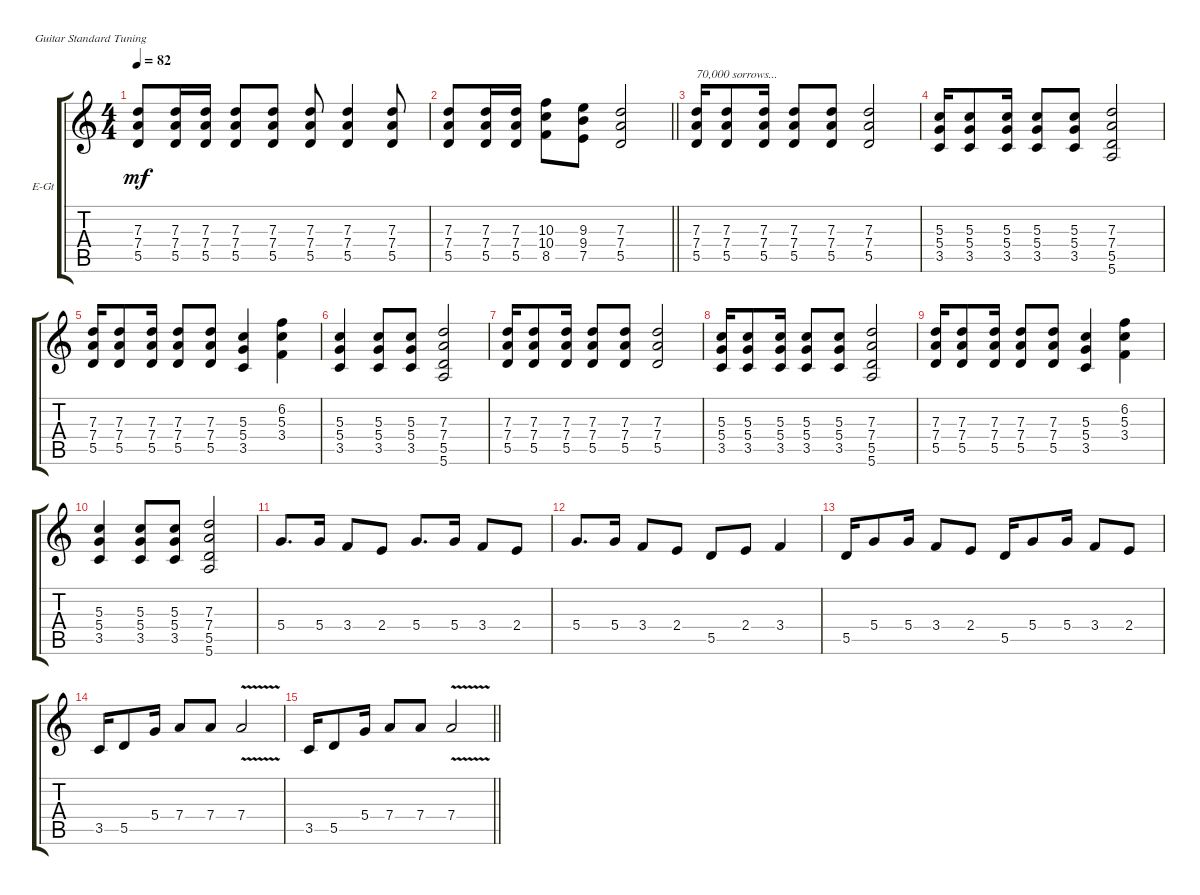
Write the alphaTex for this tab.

\bracketExtendMode groupsimilarinstruments
\firstSystemTrackNameOrientation horizontal
\otherSystemsTrackNameOrientation horizontal
\track ("Electric Guitar 2" "E-Gt") {multiBarRest instrument distortionguitar}
\staff {score tabs}
\tuning (E4 B3 G3 D3 A2 E2)
\ts (4 4)
\tempo 82
\clef g2
\ks c
(5.5 7.4 7.3).8{dy mf} (5.5 7.4 7.3).16 (5.5 7.4 7.3).16 (5.5 7.4 7.3).8 (5.5 7.4 7.3).8 (5.5 7.4 7.3).8 (5.5 7.4 7.3).4 (5.5 7.4 7.3).8 |
\barLineRight lightlight
(5.5 7.4 7.3).8 (5.5 7.4 7.3).16 (5.5 7.4 7.3).16 (8.5 10.4 10.3).8 (7.5 9.4 9.3).8 (7.3 7.4 5.5).2 |
(5.5 7.4 7.3).16{txt "70,000 sorrows..."} (5.5 7.4 7.3).8 (5.5 7.4 7.3).16 (5.5 7.4 7.3).8 (5.5 7.4 7.3).8 (5.5 7.4 7.3).2 |
(3.5 5.4 5.3).16 (3.5 5.4 5.3).8 (3.5 5.4 5.3).16 (3.5 5.4 5.3).8 (3.5 5.4 5.3).8 (5.5 7.4 7.3 5.6).2 |
(5.5 7.4 7.3).16 (5.5 7.4 7.3).8 (5.5 7.4 7.3).16 (5.5 7.4 7.3).8 (5.5 7.4 7.3).8 (3.5 5.4 5.3).4 (3.4 5.3 6.2).4 |
(3.5 5.4 5.3).4 (3.5 5.4 5.3).8 (3.5 5.4 5.3).8 (5.5 7.4 7.3 5.6).2 |
(5.5 7.4 7.3).16 (5.5 7.4 7.3).8 (5.5 7.4 7.3).16 (5.5 7.4 7.3).8 (5.5 7.4 7.3).8 (5.5 7.4 7.3).2 |
(3.5 5.4 5.3).16 (3.5 5.4 5.3).8 (3.5 5.4 5.3).16 (3.5 5.4 5.3).8 (3.5 5.4 5.3).8 (5.5 7.4 7.3 5.6).2 |
(5.5 7.4 7.3).16 (5.5 7.4 7.3).8 (5.5 7.4 7.3).16 (5.5 7.4 7.3).8 (5.5 7.4 7.3).8 (3.5 5.4 5.3).4 (3.4 5.3 6.2).4 |
(3.5 5.4 5.3).4 (3.5 5.4 5.3).8 (3.5 5.4 5.3).8 (5.5 7.4 7.3 5.6).2 |
5.4.8{d} 5.4.16 3.4.8 2.4.8 5.4.8{d} 5.4.16 3.4.8 2.4.8 |
5.4.8{d} 5.4.16 3.4.8 2.4.8 5.5.8 2.4.8 3.4.4 |
5.5.16 5.4.8 5.4.16 3.4.8 2.4.8 5.5.16 5.4.8 5.4.16 3.4.8 2.4.8 |
3.5.16 5.5.8 5.4.16 7.4.8 7.4.8 7.4{v}.2 |
\barLineRight lightlight
3.5.16 5.5.8 5.4.16 7.4.8 7.4.8 7.4{v}.2
